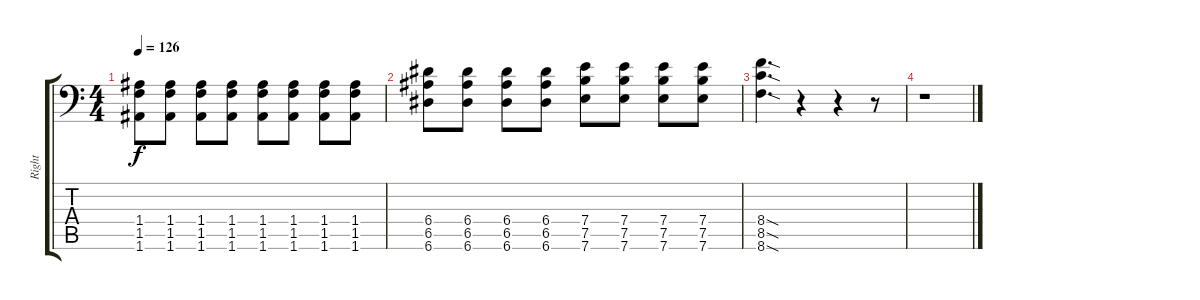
\track ("Right" "Right") {instrument distortionguitar}
\staff {score tabs}
\tuning (B3 Gb3 D3 A2 E2 A1) {hide}
\ts (4 4)
\tempo 126
\clef f4
\ks c
(1.4 1.5 1.6).8{dy f} (1.4 1.5 1.6).8 (1.4 1.5 1.6).8 (1.4 1.5 1.6).8 (1.4 1.5 1.6).8 (1.4 1.5 1.6).8 (1.4 1.5 1.6).8 (1.4 1.5 1.6).8 |
(6.4 6.5 6.6).8 (6.4 6.5 6.6).8 (6.4 6.5 6.6).8 (6.4 6.5 6.6).8 (7.4 7.5 7.6).8 (7.4 7.5 7.6).8 (7.4 7.5 7.6).8 (7.4 7.5 7.6).8 |
(8.4{sod} 8.5{sod} 8.6{sod}).4{d} r.4 r.4 r.8 |
r.1
